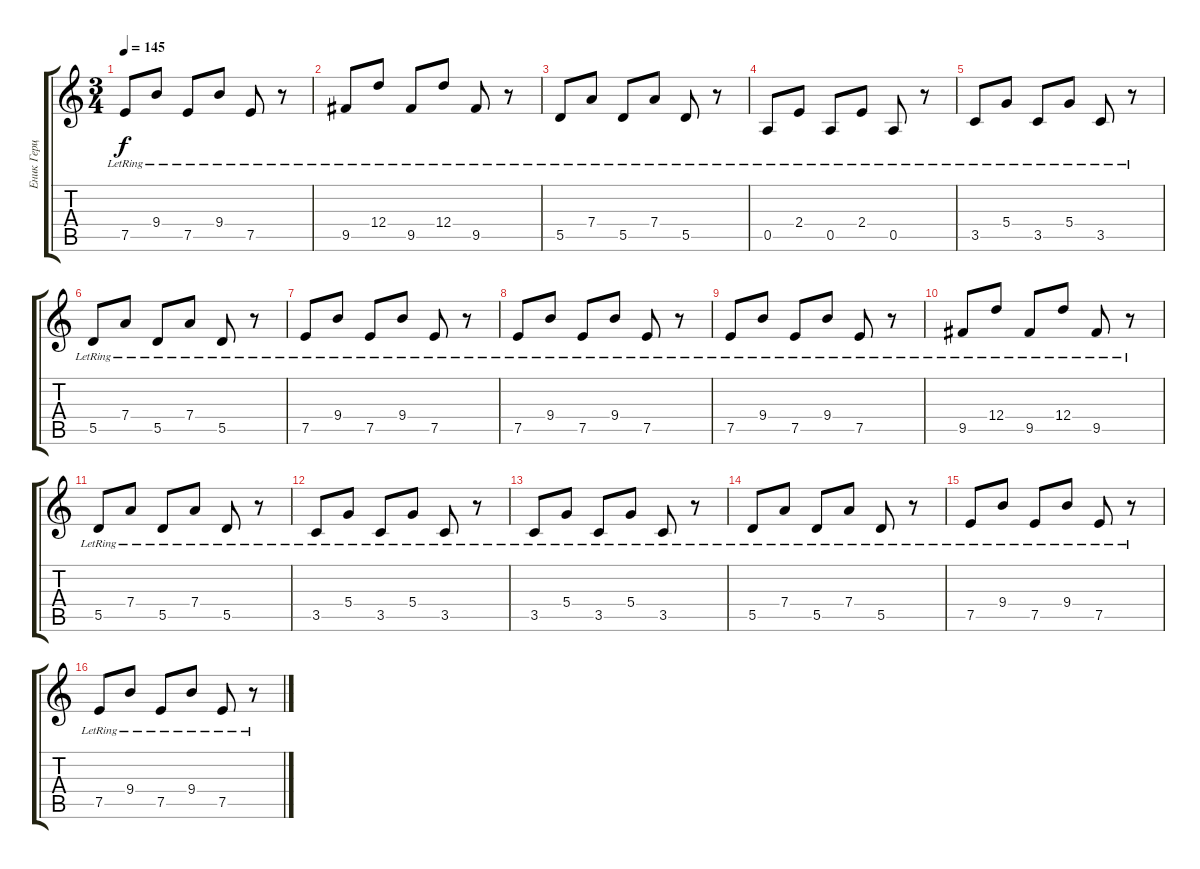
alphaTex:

\track ("Еник Герц" "Еник Герц") {instrument overdrivenguitar}
\staff {score tabs}
\tuning (E4 B3 G3 D3 A2 E2) {hide}
\ts (3 4)
\tempo 145
\clef g2
\ks c
7.5{lr}.8{dy f} 9.4{lr}.8 7.5{lr}.8 9.4{lr}.8 7.5{lr}.8 r.8 |
9.5{lr}.8 12.4{lr}.8 9.5{lr}.8 12.4{lr}.8 9.5{lr}.8 r.8 |
5.5{lr}.8 7.4{lr}.8 5.5{lr}.8 7.4{lr}.8 5.5{lr}.8 r.8 |
0.5{lr}.8 2.4{lr}.8 0.5{lr}.8 2.4{lr}.8 0.5{lr}.8 r.8 |
3.5{lr}.8 5.4{lr}.8 3.5{lr}.8 5.4{lr}.8 3.5{lr}.8 r.8 |
5.5{lr}.8 7.4{lr}.8 5.5{lr}.8 7.4{lr}.8 5.5{lr}.8 r.8 |
7.5{lr}.8 9.4{lr}.8 7.5{lr}.8 9.4{lr}.8 7.5{lr}.8 r.8 |
7.5{lr}.8 9.4{lr}.8 7.5{lr}.8 9.4{lr}.8 7.5{lr}.8 r.8 |
7.5{lr}.8 9.4{lr}.8 7.5{lr}.8 9.4{lr}.8 7.5{lr}.8 r.8 |
9.5{lr}.8 12.4{lr}.8 9.5{lr}.8 12.4{lr}.8 9.5{lr}.8 r.8 |
5.5{lr}.8 7.4{lr}.8 5.5{lr}.8 7.4{lr}.8 5.5{lr}.8 r.8 |
3.5{lr}.8 5.4{lr}.8 3.5{lr}.8 5.4{lr}.8 3.5{lr}.8 r.8 |
3.5{lr}.8 5.4{lr}.8 3.5{lr}.8 5.4{lr}.8 3.5{lr}.8 r.8 |
5.5{lr}.8 7.4{lr}.8 5.5{lr}.8 7.4{lr}.8 5.5{lr}.8 r.8 |
7.5{lr}.8 9.4{lr}.8 7.5{lr}.8 9.4{lr}.8 7.5{lr}.8 r.8 |
7.5{lr}.8 9.4{lr}.8 7.5{lr}.8 9.4{lr}.8 7.5{lr}.8 r.8
